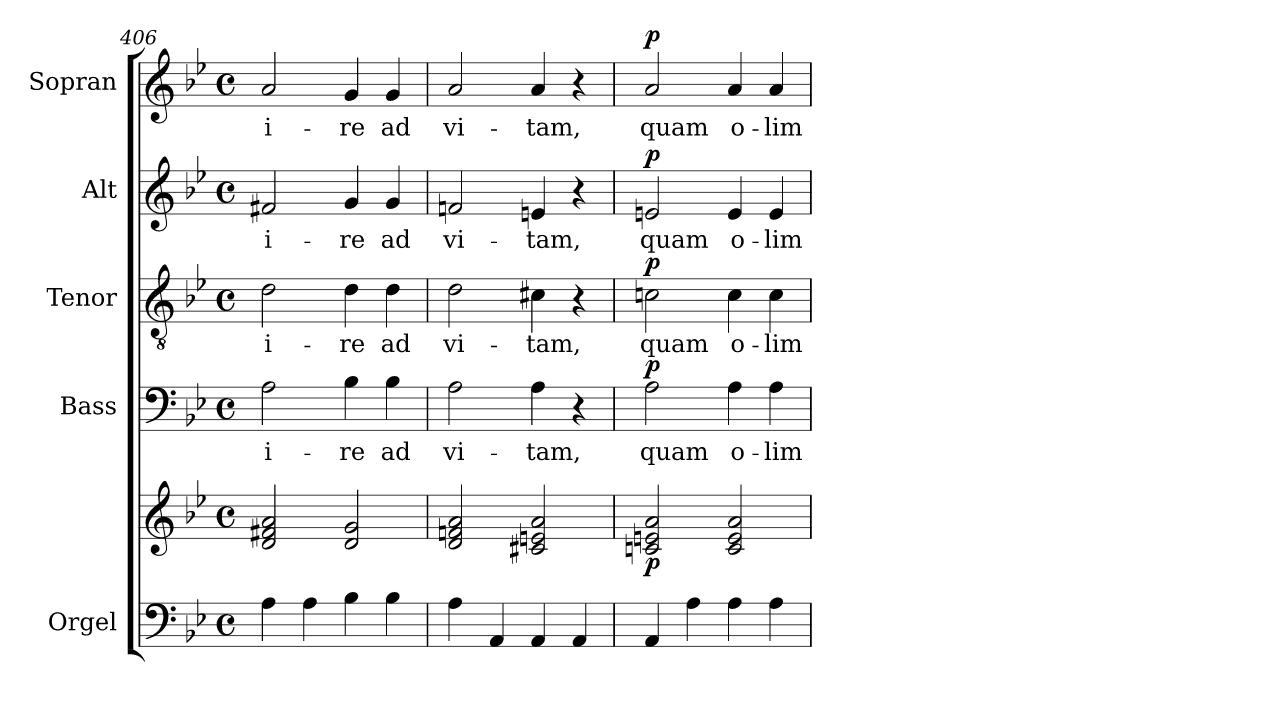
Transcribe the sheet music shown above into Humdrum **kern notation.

**kern	**kern	**dynam	**kern	**text	**dynam	**kern	**text	**dynam	**kern	**text	**dynam	**kern	**text	**dynam
*part5	*part5	*part5	*part4	*part4	*part4	*part3	*part3	*part3	*part2	*part2	*part2	*part1	*part1	*part1
*staff6	*staff5	*staff5/6	*staff4	*staff4	*staff4	*staff3	*staff3	*staff3	*staff2	*staff2	*staff2	*staff1	*staff1	*staff1
*I"Orgel	*	*	*I"Bass	*	*	*I"Tenor	*	*	*I"Alt	*	*	*I"Sopran	*	*
*I'Org.	*	*	*I'B.	*	*	*I'T.	*	*	*I'A.	*	*	*I'S.	*	*
*clefF4	*clefG2	*	*clefF4	*	*	*clefGv2	*	*	*clefG2	*	*	*clefG2	*	*
*k[b-e-]	*k[b-e-]	*	*k[b-e-]	*	*	*k[b-e-]	*	*	*k[b-e-]	*	*	*k[b-e-]	*	*
*B-:	*B-:	*	*B-:	*	*	*B-:	*	*	*B-:	*	*	*B-:	*	*
*M4/4	*M4/4	*	*M4/4	*	*	*M4/4	*	*	*M4/4	*	*	*M4/4	*	*
*met(c)	*met(c)	*	*met(c)	*	*	*met(c)	*	*	*met(c)	*	*	*met(c)	*	*
=406	=406	=406	=406	=406	=406	=406	=406	=406	=406	=406	=406	=406	=406	=406
!	!	!	!	!LO:LY:b	!	!	!LO:LY:b	!	!	!LO:LY:b	!	!	!LO:LY:b	!
4A\	2d/ 2f#X/ 2a/	.	2A\	-i-	.	2d\	-i-	.	2f#X/	-i-	.	2a/	-i-	.
4A\	.	.	.	.	.	.	.	.	.	.	.	.	.	.
!	!	!	!	!LO:LY:b	!	!	!LO:LY:b	!	!	!LO:LY:b	!	!	!LO:LY:b	!
4B-\	2d/ 2g/	.	4B-\	-re	.	4d\	-re	.	4g/	-re	.	4g/	-re	.
!	!	!	!	!LO:LY:b	!	!	!LO:LY:b	!	!	!LO:LY:b	!	!	!LO:LY:b	!
4B-\	.	.	4B-\	ad	.	4d\	ad	.	4g/	ad	.	4g/	ad	.
=407	=407	=407	=407	=407	=407	=407	=407	=407	=407	=407	=407	=407	=407	=407
!	!	!	!	!LO:LY:b	!	!	!LO:LY:b	!	!	!LO:LY:b	!	!	!LO:LY:b	!
4A\	2d/ 2fn/ 2a/	.	2A\	vi-	.	2d\	vi-	.	2fn/	vi-	.	2a/	vi-	.
4AA/	.	.	.	.	.	.	.	.	.	.	.	.	.	.
!	!	!	!	!LO:LY:b	!	!	!LO:LY:b	!	!	!LO:LY:b	!	!	!LO:LY:b	!
4AA/	2c#X/ 2en/ 2a/	.	4A\	-tam,	.	4c#X\	-tam,	.	4en/	-tam,	.	4a/	-tam,	.
4AA/	.	.	4r	.	.	4r	.	.	4r	.	.	4r	.	.
=408	=408	=408	=408	=408	=408	=408	=408	=408	=408	=408	=408	=408	=408	=408
!	!	!LO:DY:b	!	!LO:LY:b	!LO:DY:a	!	!LO:LY:b	!LO:DY:a	!	!LO:LY:b	!LO:DY:a	!	!LO:LY:b	!LO:DY:a
4AA/	2cn/ 2en/ 2a/	p	2A\	quam	p	2cn\	quam	p	2en/	quam	p	2a/	quam	p
4A\	.	.	.	.	.	.	.	.	.	.	.	.	.	.
!	!	!	!	!LO:LY:b	!	!	!LO:LY:b	!	!	!LO:LY:b	!	!	!LO:LY:b	!
4A\	2c/ 2e/ 2a/	.	4A\	o-	.	4c\	o-	.	4e/	o-	.	4a/	o-	.
!	!	!	!	!LO:LY:b	!	!	!LO:LY:b	!	!	!LO:LY:b	!	!	!LO:LY:b	!
4A\	.	.	4A\	-lim	.	4c\	-lim	.	4e/	-lim	.	4a/	-lim	.
=	=	=	=	=	=	=	=	=	=	=	=	=	=	=
*-	*-	*-	*-	*-	*-	*-	*-	*-	*-	*-	*-	*-	*-	*-
